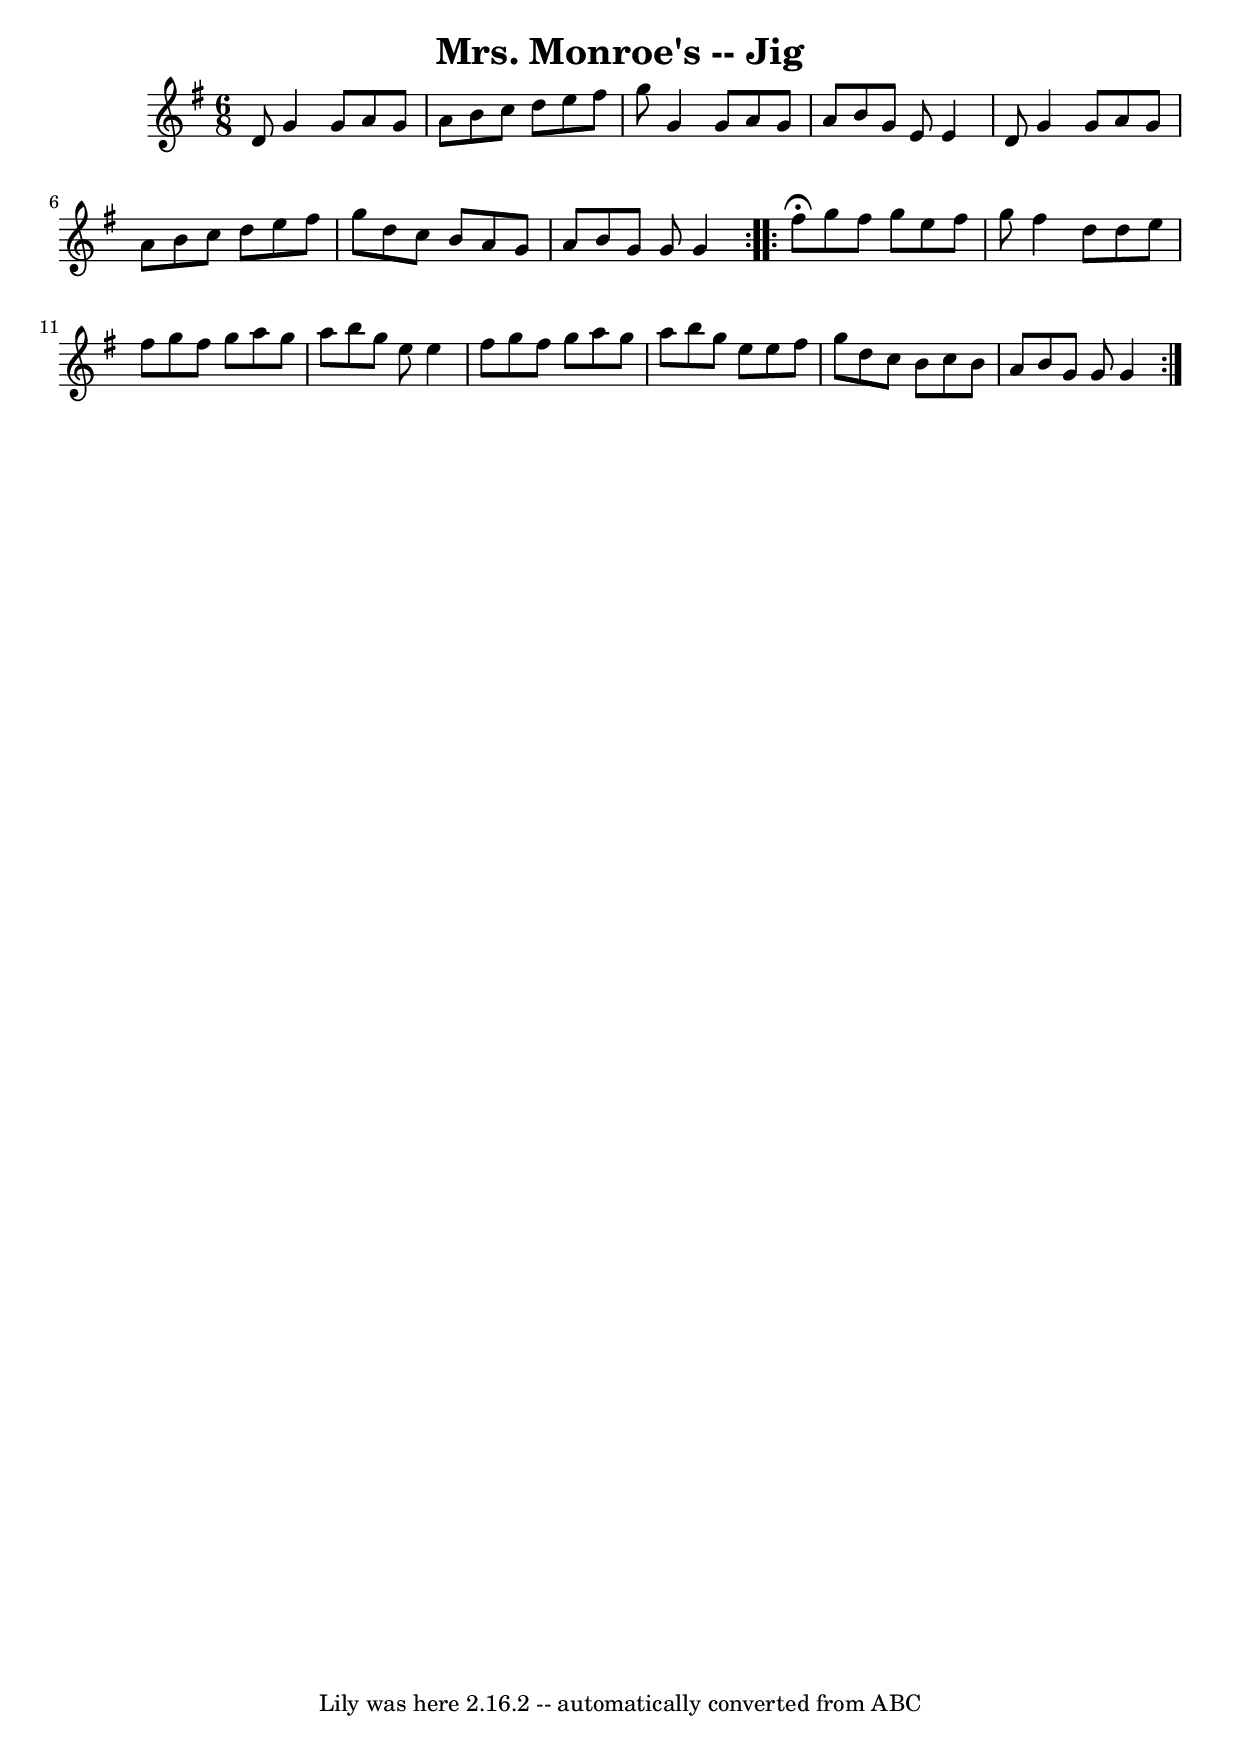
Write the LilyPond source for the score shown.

\version "2.16.2"
\include "Mammoth.ily"
\header {
  %% book = "Ryan's Mammoth Collection"
  crossRefNumber = "1"
  footnotes = "\\\\111 626"
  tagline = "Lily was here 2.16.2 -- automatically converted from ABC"
  title = "Mrs. Monroe's -- Jig"

}
voicedefault =  {



  \repeat volta 2 {

    \time 6/8 
    \key g \major     d'8   |
    g'4 g'8 a'8 g'8 a'8     |
    b'8 c''8 d''8 e''8 fis''8 g''8    |
    g'4         g'8 a'8 g'8 a'8     |
    b'8 g'8 e'8 e'4 d'8     |
    g'4 g'8 a'8 g'8 a'8    |
    b'8 c''8 d''8       e''8 fis''8 g''8     |
    d''8 c''8 b'8 a'8 g'8 a'8  |
    b'8 g'8 g'8 g'4    
  }     
  \repeat volta 2 {     fis''8^\fermata  |
    g''8 fis''8 g''8 e''8 fis''8 g''8     |
    fis''4 d''8 d''8 e''8 fis''8    |
    g''8         fis''8 g''8 a''8 g''8 a''8     |
    b''8 g''8 e''8         e''4 fis''8     |
    g''8 fis''8 g''8 a''8 g''8 a''8    |
    b''8 g''8 e''8 e''8 fis''8 g''8    |
    d''8        c''8 b'8 c''8 b'8 a'8     |
    b'8 g'8 g'8 g'4      

  }   

}

\score{
  <<

    \context Staff="default"
    {
      \voicedefault 
      
    }

  >>
  \layout {
    
  }
  \midi {
  }

}
